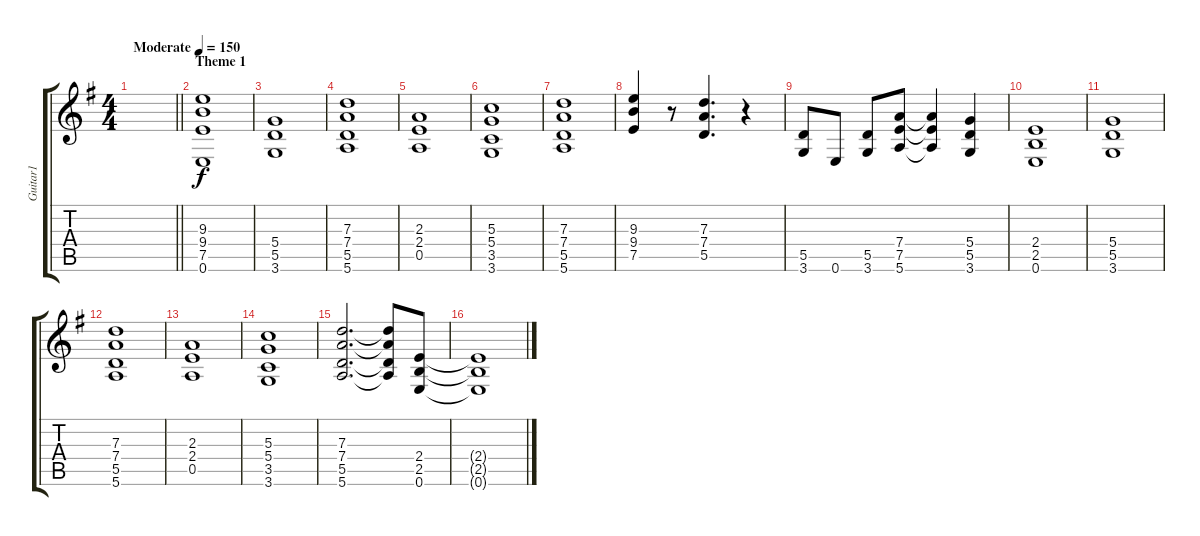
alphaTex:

\track ("Guitar1" "Guitar1") {instrument distortionguitar}
\staff {score tabs}
\tuning (E4 B3 G3 D3 A2 E2) {hide}
\ts (4 4)
\tempo (150 "Moderate")
\clef g2
\barLineRight lightlight
\ks eminor
|
\section ("" "Theme 1")
(9.3 9.4 7.5 0.6).1 |
(5.4 5.5 3.6).1 |
(7.3 7.4 5.5 5.6).1 |
(2.3 2.4 0.5).1 |
(5.3 5.4 3.5 3.6).1 |
(7.3 7.4 5.5 5.6).1 |
(9.3 9.4 7.5).4 r.8 (7.3 7.4 5.5).4{d} r.4 |
(5.5 3.6).8 0.6.8 (5.5 3.6).8 (7.4 7.5 5.6).8 (7.4{t} 7.5{t} 5.6{t}).4 (5.4 5.5 3.6).4 |
(2.4 2.5 0.6).1 |
(5.4 5.5 3.6).1 |
(7.3 7.4 5.5 5.6).1 |
(2.3 2.4 0.5).1 |
(5.3 5.4 3.5 3.6).1 |
(7.3 7.4 5.5 5.6).2{d} (7.3{t} 7.4{t} 5.5{t} 5.6{t}).8 (2.4 2.5 0.6).8 |
(2.4{t} 2.5{t} 0.6{t}).1
